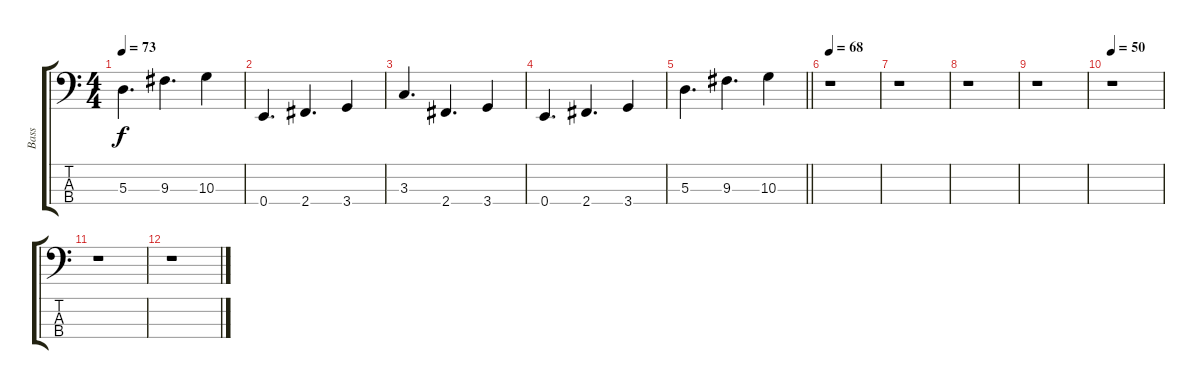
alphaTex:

\track ("Bass" "Bass") {instrument electricbassfinger}
\staff {score tabs}
\tuning (G2 D2 A1 E1) {hide}
\ts (4 4)
\tempo 73
\clef f4
\ks c
5.3.4{d dy f} 9.3.4{d} 10.3.4 |
0.4.4{d} 2.4.4{d} 3.4.4 |
3.3.4{d} 2.4.4{d} 3.4.4 |
0.4.4{d} 2.4.4{d} 3.4.4 |
\barLineRight lightlight
5.3.4{d} 9.3.4{d} 10.3.4 |
\section ("" "")
\tempo 68
r.1 |
r.1 |
r.1 |
r.1 |
\tempo 50
r.1 |
r.1 |
r.1
